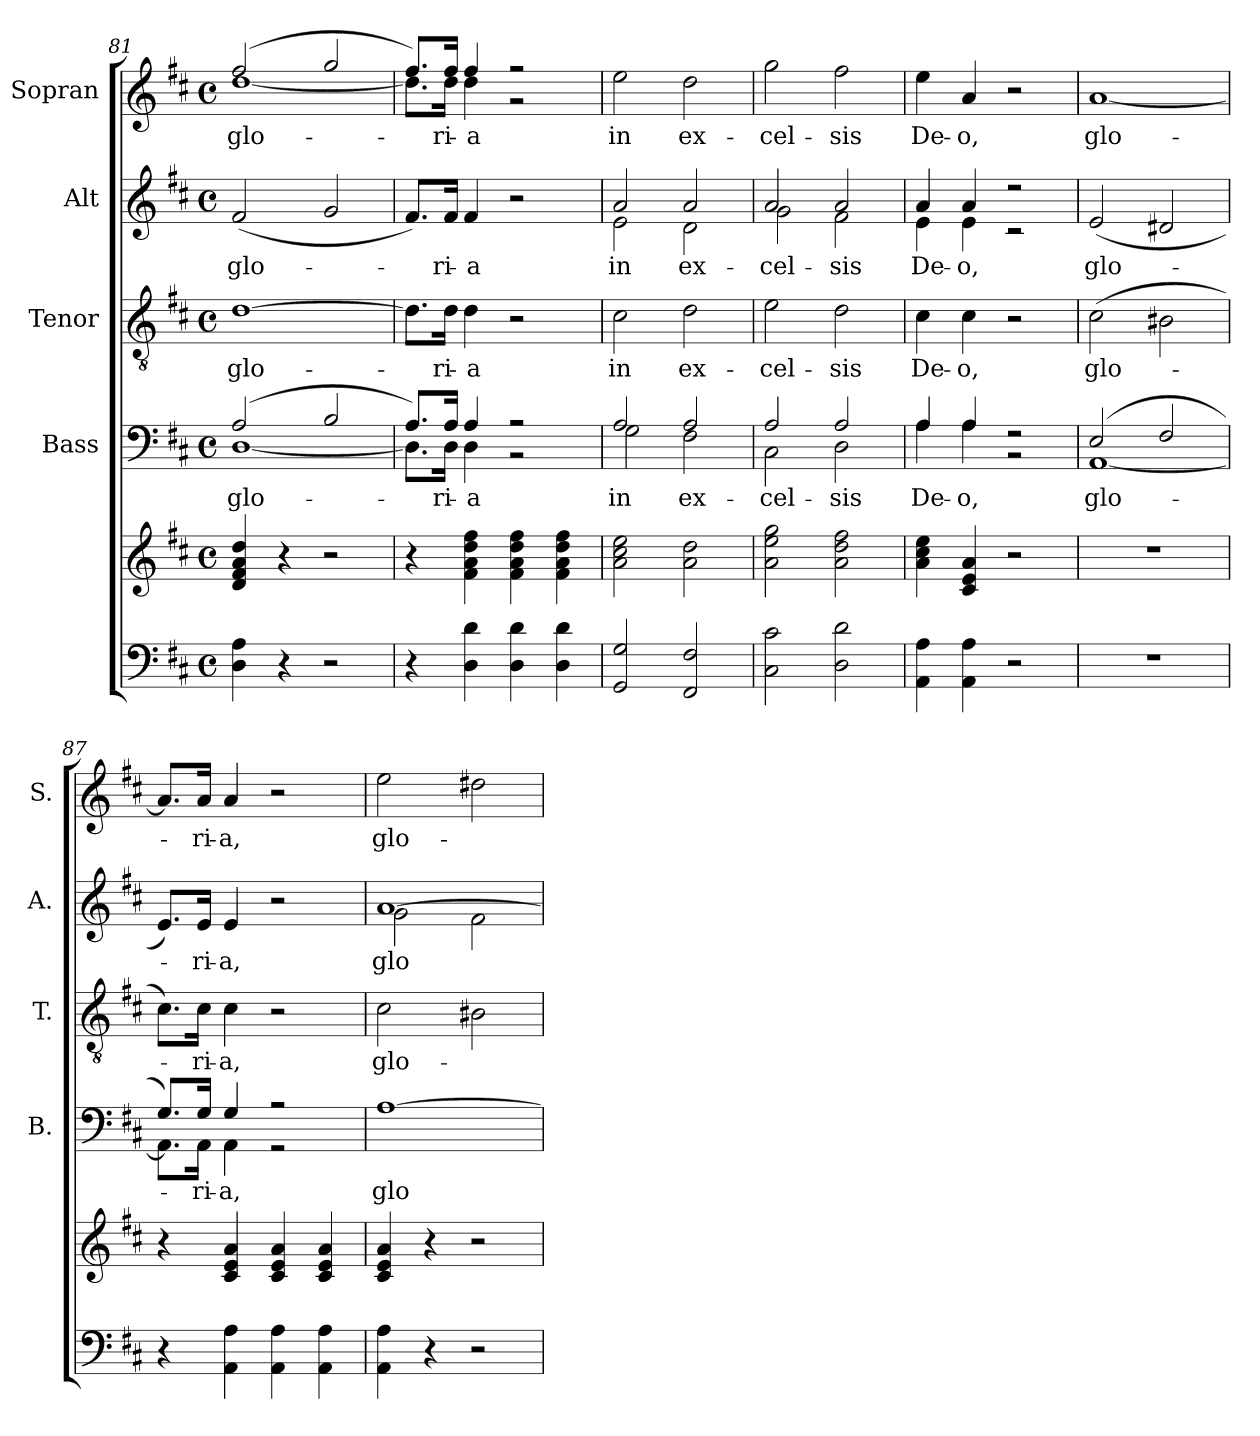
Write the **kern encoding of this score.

**kern	**kern	**kern	**text	**kern	**text	**kern	**text	**kern	**text
*part5	*part5	*part4	*part4	*part3	*part3	*part2	*part2	*part1	*part1
*staff6	*staff5	*staff4	*staff4	*staff3	*staff3	*staff2	*staff2	*staff1	*staff1
*	*	*I"Bass	*	*I"Tenor	*	*I"Alt	*	*I"Sopran	*
*	*	*I'B.	*	*I'T.	*	*I'A.	*	*I'S.	*
*clefF4	*clefG2	*clefF4	*	*clefGv2	*	*clefG2	*	*clefG2	*
*k[f#c#]	*k[f#c#]	*k[f#c#]	*	*k[f#c#]	*	*k[f#c#]	*	*k[f#c#]	*
*D:	*D:	*D:	*	*D:	*	*D:	*	*D:	*
*M4/4	*M4/4	*M4/4	*	*M4/4	*	*M4/4	*	*M4/4	*
*met(c)	*met(c)	*met(c)	*	*met(c)	*	*met(c)	*	*met(c)	*
=81	=81	=81	=81	=81	=81	=81	=81	=81	=81
!	!	!	!LO:LY:b	!	!LO:LY:b	!	!LO:LY:b	!	!LO:LY:b
*	*	*^	*	*	*	*	*	*^	*
4D\ 4A\	4d/ 4f#/ 4a/ 4dd/	(2A/	[<1D	glo-	[1d	glo-	(<2f#/	glo-	(2ff#/	[<1dd	glo-
4r	4r	.	.	.	.	.	.	.	.	.	.
2r	2r	2B/	.	.	.	.	2g/	.	2gg/	.	.
=82	=82	=82	=82	=82	=82	=82	=82	=82	=82	=82	=82
4r	4r	8.A/L)	8.D\L]	.	8.d\L]	.	8.f#/L)	.	8.ff#/L)	8.dd\L]	.
!	!	!	!	!LO:LY:b	!	!LO:LY:b	!	!LO:LY:b	!	!	!LO:LY:b
.	.	16A/Jk	16D\Jk	-ri-	16d\Jk	-ri-	16f#/Jk	-ri-	16ff#/Jk	16dd\Jk	-ri-
!	!	!	!	!LO:LY:b	!	!LO:LY:b	!	!LO:LY:b	!	!	!LO:LY:b
4D\ 4d\	4f#\ 4a\ 4dd\ 4ff#\	4A/	4D\	-a	4d\	-a	4f#/	-a	4ff#/	4dd\	-a
4D\ 4d\	4f#\ 4a\ 4dd\ 4ff#\	2r	2r	.	2r	.	2r	.	2r	2r	.
4D\ 4d\	4f#\ 4a\ 4dd\ 4ff#\	.	.	.	.	.	.	.	.	.	.
*	*	*	*	*	*	*	*	*	*v	*v	*
=83	=83	=83	=83	=83	=83	=83	=83	=83	=83	=83
!	!	!	!	!LO:LY:b	!	!LO:LY:b	!	!LO:LY:b	!	!LO:LY:b
*	*	*	*	*	*	*	*^	*	*	*
2GG/ 2G/	2a\ 2cc#\ 2ee\	2A/	2G\	in	2c#\	in	2a/	2e\	in	2ee\	in
!	!	!	!	!LO:LY:b	!	!LO:LY:b	!	!	!LO:LY:b	!	!LO:LY:b
2FF#/ 2F#/	2a\ 2dd\	2A/	2F#\	ex-	2d\	ex-	2a/	2d\	ex-	2dd\	ex-
=84	=84	=84	=84	=84	=84	=84	=84	=84	=84	=84	=84
!	!	!	!	!LO:LY:b	!	!LO:LY:b	!	!	!LO:LY:b	!	!LO:LY:b
2C#\ 2c#\	2a\ 2ee\ 2gg\	2A/	2C#\	-cel-	2e\	-cel-	2a/	2g\	-cel-	2gg\	-cel-
!	!	!	!	!LO:LY:b	!	!LO:LY:b	!	!	!LO:LY:b	!	!LO:LY:b
2D\ 2d\	2a\ 2dd\ 2ff#\	2A/	2D\	-sis	2d\	-sis	2a/	2f#\	-sis	2ff#\	-sis
=85	=85	=85	=85	=85	=85	=85	=85	=85	=85	=85	=85
!	!	!	!	!LO:LY:b	!	!LO:LY:b	!	!	!LO:LY:b	!	!LO:LY:b
4AA\ 4A\	4a\ 4cc#\ 4ee\	4A/	4A\	De-	4c#\	De-	4a/	4e\	De-	4ee\	De-
!	!	!	!	!LO:LY:b	!	!LO:LY:b	!	!	!LO:LY:b	!	!LO:LY:b
4AA\ 4A\	4c#/ 4e/ 4a/	4A/	4A\	-o,	4c#\	-o,	4a/	4e\	-o,	4a/	-o,
2r	2r	2r	2r	.	2r	.	2r	2r	.	2r	.
=86	=86	=86	=86	=86	=86	=86	=86	=86	=86	=86	=86
!	!	!	!	!LO:LY:b	!	!LO:LY:b	!	!	!LO:LY:b	!	!LO:LY:b
*	*	*	*	*	*	*	*v	*v	*	*	*
1r	1r	(2E/	[<1AA	glo-	(>2c#\	glo-	(<2e/	glo-	[1a	glo-
.	.	2F#/	.	.	2B#X\	.	2d#X/	.	.	.
=87	=87	=87	=87	=87	=87	=87	=87	=87	=87	=87
4r	4r	8.G/L)	8.AA\L]	.	8.c#\L)	.	8.e/L)	.	8.a/L]	.
!	!	!	!	!LO:LY:b	!	!LO:LY:b	!	!LO:LY:b	!	!LO:LY:b
.	.	16G/Jk	16AA\Jk	-ri-	16c#\Jk	-ri-	16e/Jk	-ri-	16a/Jk	-ri-
!	!	!	!	!LO:LY:b	!	!LO:LY:b	!	!LO:LY:b	!	!LO:LY:b
4AA\ 4A\	4c#/ 4e/ 4a/	4G/	4AA\	-a,	4c#\	-a,	4e/	-a,	4a/	-a,
4AA\ 4A\	4c#/ 4e/ 4a/	2r	2r	.	2r	.	2r	.	2r	.
4AA\ 4A\	4c#/ 4e/ 4a/	.	.	.	.	.	.	.	.	.
*	*	*v	*v	*	*	*	*	*	*	*
!!LO:LB:g=z
=88	=88	=88	=88	=88	=88	=88	=88	=88	=88
!	!	!	!LO:LY:b	!	!LO:LY:b	!	!LO:LY:b	!	!LO:LY:b
*	*	*	*	*	*	*^	*	*	*
4AA\ 4A\	4c#/ 4e/ 4a/	[1A	glo-	2c#\	glo-	[>1a	2g\	glo-	2ee\	glo-
4r	4r	.	.	.	.	.	.	.	.	.
2r	2r	.	.	2B#X\	.	.	2f#\	.	2dd#X\	.
*	*	*	*	*	*	*v	*v	*	*	*
=	=	=	=	=	=	=	=	=	=
*-	*-	*-	*-	*-	*-	*-	*-	*-	*-
